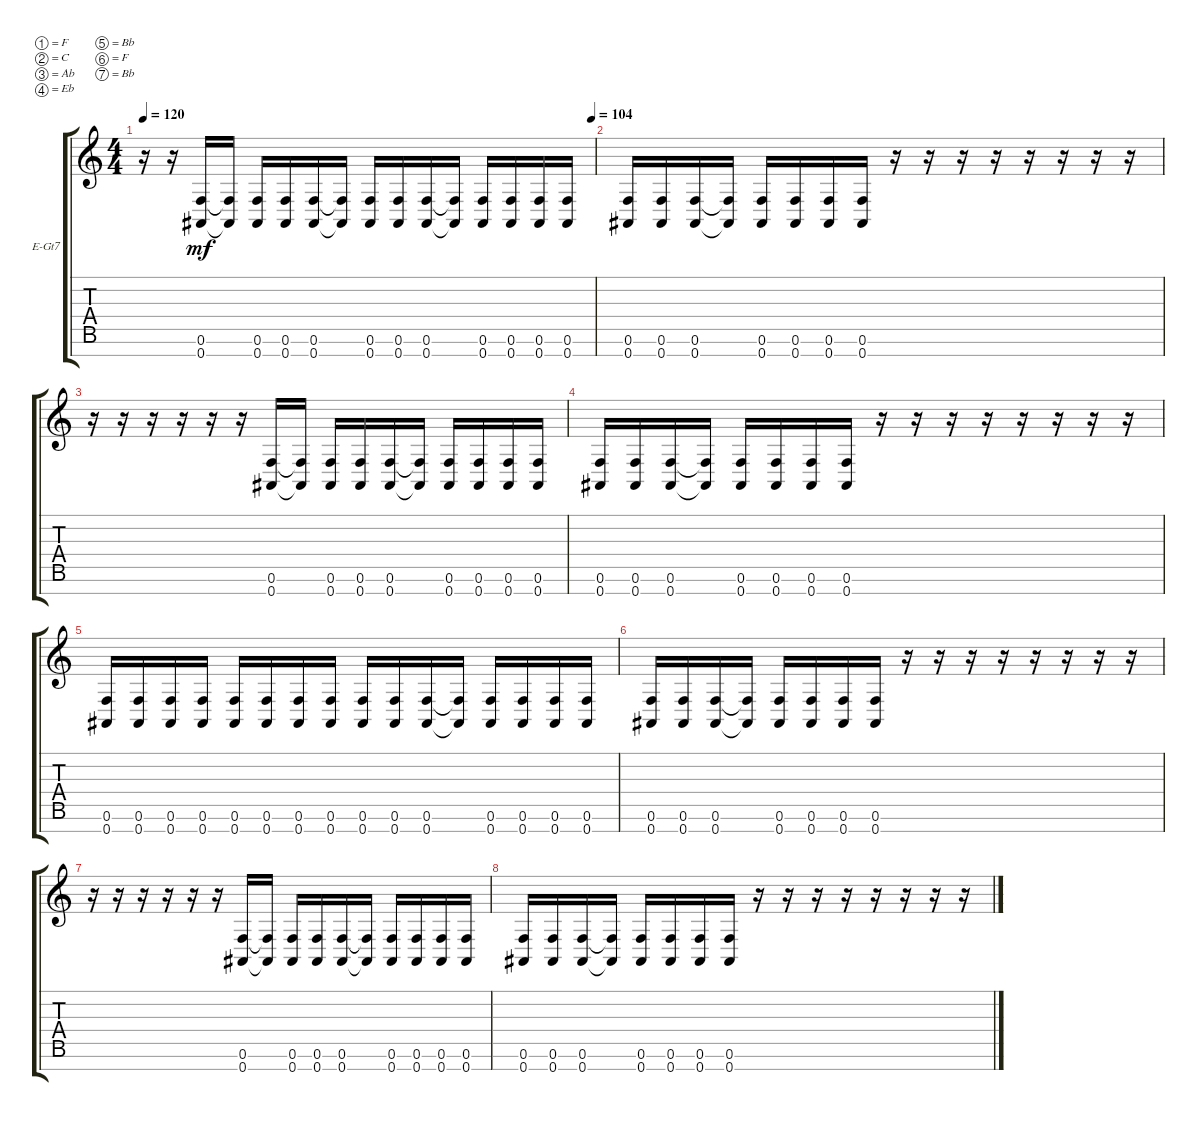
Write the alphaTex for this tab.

\defaultSystemsLayout 4
\bracketExtendMode groupsimilarinstruments
\firstSystemTrackNameOrientation horizontal
\otherSystemsTrackNameOrientation horizontal
\track ("Rhythm" "E-Gt7") {instrument distortionguitar}
\staff {score tabs}
\tuning (F4 C4 Ab3 Eb3 Bb2 F2 Bb1)
\ts (4 4)
\tempo 120
\tempo (104 0.99375)
\clef g2
\ks c
r.16{dy mf} r.16 (0.6 0.7).16 (0.6{t} 0.7{t}).16 (0.6 0.7).16 (0.6 0.7).16 (0.6 0.7).16 (0.7{t} 0.6{t}).16 (0.7 0.6).16 (0.7 0.6).16 (0.6 0.7).16 (0.7{t} 0.6{t}).16 (0.7 0.6).16 (0.7 0.6).16 (0.6 0.7).16 (0.7 0.6).16 |
(0.7 0.6).16 (0.6 0.7).16 (0.7 0.6).16 (0.7{t} 0.6{t}).16 (0.7 0.6).16 (0.6 0.7).16 (0.7 0.6).16 (0.7 0.6).16 r.16 r.16 r.16 r.16 r.16 r.16 r.16 r.16 |
r.16 r.16 r.16 r.16 r.16 r.16 (0.7 0.6).16 (0.6{t} 0.7{t}).16 (0.7 0.6).16 (0.7 0.6).16 (0.7 0.6).16 (0.7{t} 0.6{t}).16 (0.6 0.7).16 (0.7 0.6).16 (0.6 0.7).16 (0.7 0.6).16 |
(0.7 0.6).16 (0.6 0.7).16 (0.7 0.6).16 (0.6{t} 0.7{t}).16 (0.7 0.6).16 (0.6 0.7).16 (0.7 0.6).16 (0.6 0.7).16 r.16 r.16 r.16 r.16 r.16 r.16 r.16 r.16 |
(0.7 0.6).16 (0.6 0.7).16 (0.7 0.6).16 (0.6 0.7).16 (0.7 0.6).16 (0.6 0.7).16 (0.7 0.6).16 (0.7 0.6).16 (0.6 0.7).16 (0.6 0.7).16 (0.7 0.6).16 (0.7{t} 0.6{t}).16 (0.6 0.7).16 (0.7 0.6).16 (0.6 0.7).16 (0.7 0.6).16 |
(0.7 0.6).16 (0.6 0.7).16 (0.7 0.6).16 (0.7{t} 0.6{t}).16 (0.7 0.6).16 (0.6 0.7).16 (0.7 0.6).16 (0.7 0.6).16 r.16 r.16 r.16 r.16 r.16 r.16 r.16 r.16 |
r.16 r.16 r.16 r.16 r.16 r.16 (0.7 0.6).16 (0.6{t} 0.7{t}).16 (0.7 0.6).16 (0.7 0.6).16 (0.7 0.6).16 (0.7{t} 0.6{t}).16 (0.6 0.7).16 (0.7 0.6).16 (0.6 0.7).16 (0.7 0.6).16 |
(0.7 0.6).16 (0.6 0.7).16 (0.7 0.6).16 (0.6{t} 0.7{t}).16 (0.7 0.6).16 (0.6 0.7).16 (0.7 0.6).16 (0.6 0.7).16 r.16 r.16 r.16 r.16 r.16 r.16 r.16 r.16
